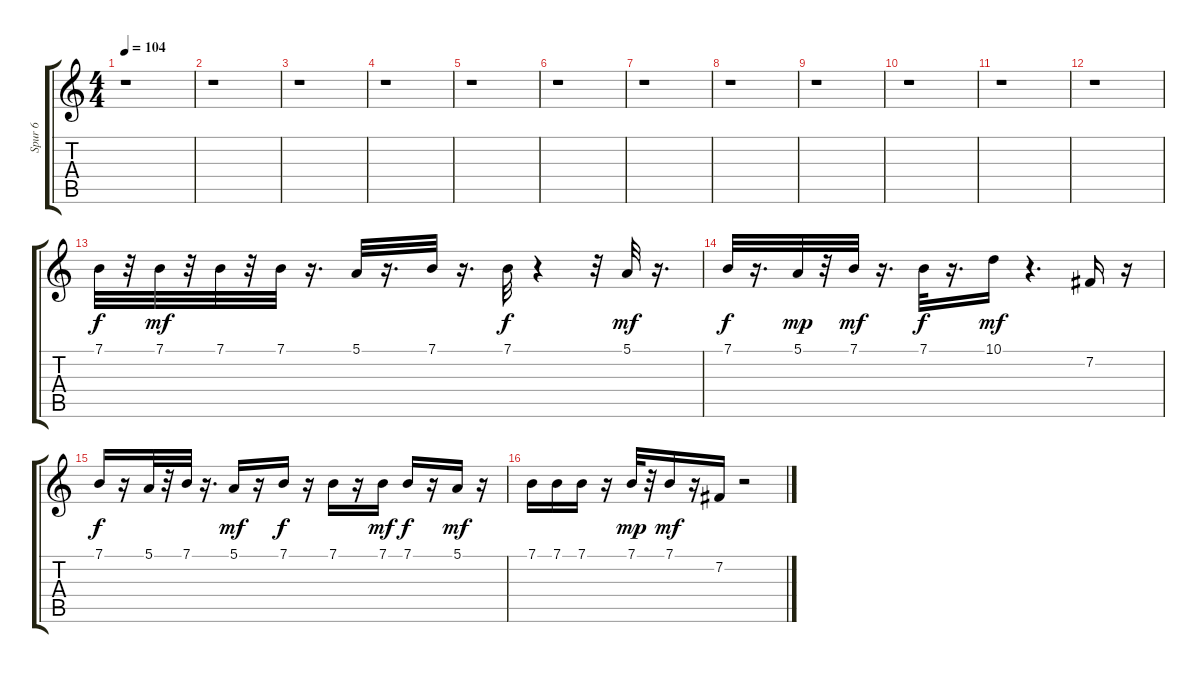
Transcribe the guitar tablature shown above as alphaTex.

\track ("Spur 6" "Spur 6") {instrument lead3calliope}
\staff {score tabs}
\tuning (E4 B3 G3 D3 A2 E2) {hide}
\ts (4 4)
\tempo 104
\clef g2
\ks c
r.1{dy mp} |
r.1 |
r.1 |
r.1 |
r.1 |
r.1 |
r.1 |
r.1 |
r.1 |
r.1 |
r.1 |
r.1 |
7.1.32{dy f} r.32 7.1.32{dy mf} r.32 7.1.32 r.32 7.1.32 r.16{d} 5.1.32 r.16{d} 7.1.32 r.16{d} 7.1.32{dy f} r.4 r.32 5.1.32{dy mf} r.16{d} |
7.1.32{dy f} r.16{d} 5.1.32{dy mp} r.32 7.1.32{dy mf} r.16{d} 7.1.32{dy f} r.16{d} 10.1.16{dy mf} r.4{d} 7.2.16 r.16 |
7.1.16{dy f} r.16 5.1.32 r.32 7.1.32 r.16{d} 5.1.16{dy mf} r.16 7.1.16{dy f} r.16 7.1.16 r.16 7.1.16{dy mf} 7.1.16{dy f} r.16 5.1.16{dy mf} r.16 |
7.1.16 7.1.16 7.1.16 r.16 7.1.32{dy mp} r.32 7.1.16{dy mf} r.16 7.2.16 r.2
